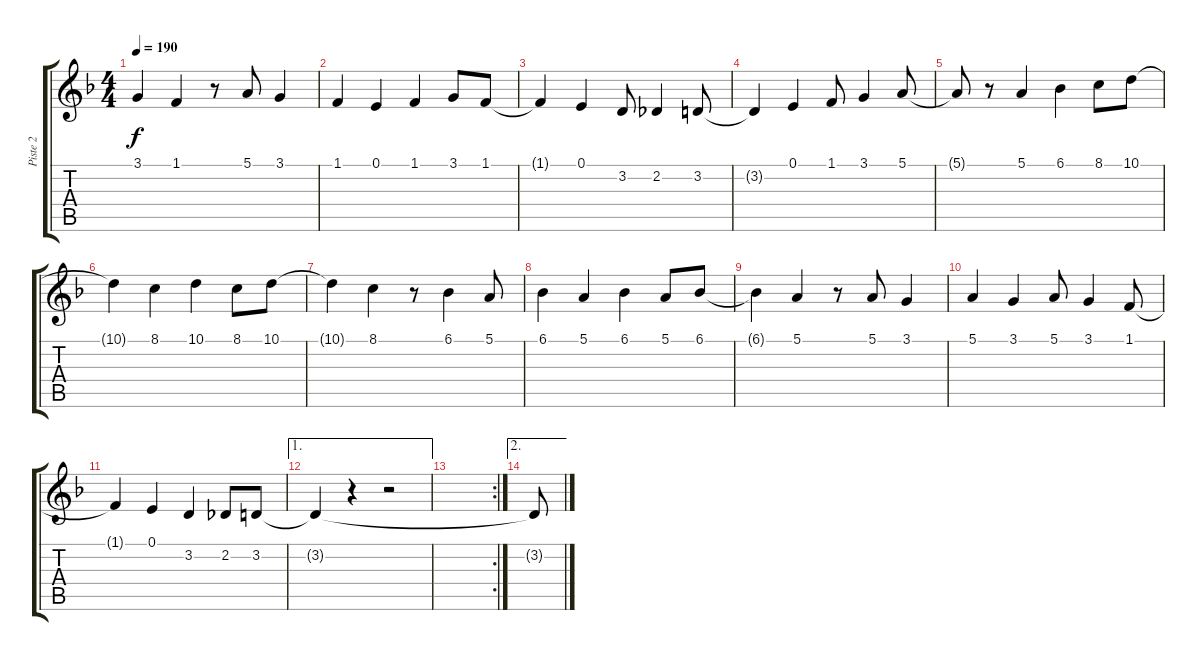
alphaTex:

\track ("Piste 2" "Piste 2") {instrument tangoaccordion}
\staff {score tabs}
\tuning (E4 B3 G3 D3 A2 E2) {hide}
\ts (4 4)
\tempo 190
\clef g2
\ks dminor
3.1{t}.4{dy f} 1.1.4 r.8 5.1.8 3.1.4 |
1.1.4 0.1.4 1.1.4 3.1.8 1.1.8 |
1.1{t}.4 0.1.4 3.2.8 2.2.4 3.2.8 |
3.2{t}.4 0.1.4 1.1.8 3.1.4 5.1.8 |
5.1{t}.8 r.8 5.1.4 6.1.4 8.1.8 10.1.8 |
10.1{t}.4 8.1.4 10.1.4 8.1.8 10.1.8 |
10.1{t}.4 8.1.4 r.8 6.1.4 5.1.8 |
6.1.4 5.1.4 6.1.4 5.1.8 6.1.8 |
6.1{t}.4 5.1.4 r.8 5.1.8 3.1.4 |
5.1.4 3.1.4 5.1.8 3.1.4 1.1.8 |
1.1{t}.4 0.1.4 3.2.4 2.2.8 3.2.8 |
\ae 1
3.2{t}.4 r.4 r.2 |
\rc 2
|
\ae 2
3.2{t}.8
